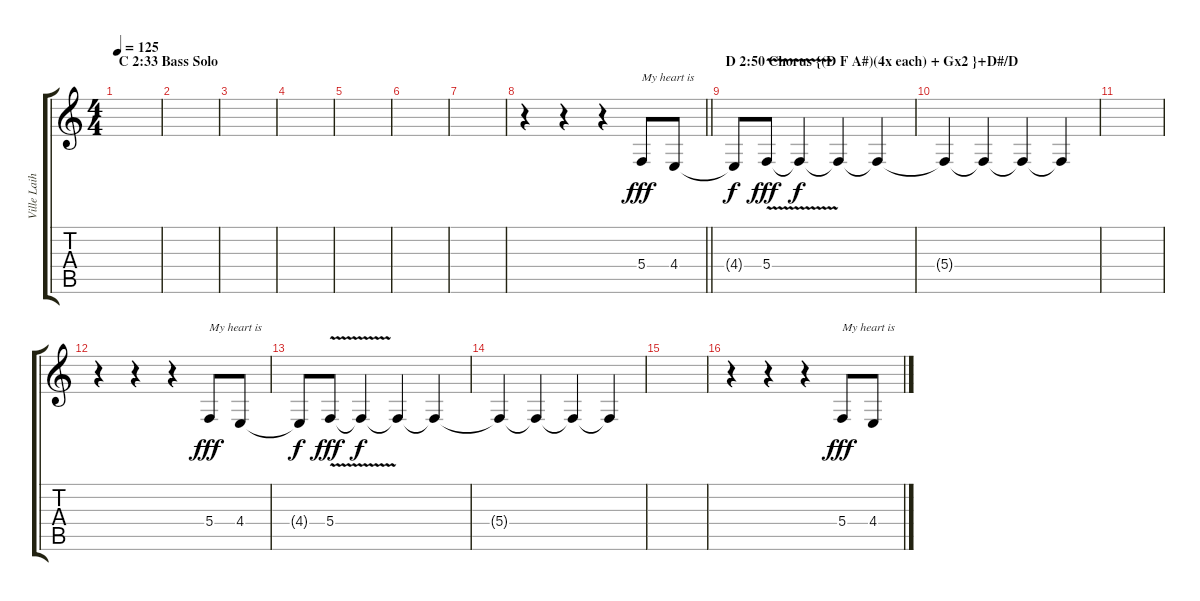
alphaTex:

\track ("Ville Laihiala (Vocals)" "Ville Laih") {instrument trumpet}
\staff {score tabs}
\tuning (D4 A3 F3 C3 G2 D2) {hide}
\ts (4 4)
\section ("" "C 2:33 Bass Solo")
\tempo 125
\clef g2
\ks c
|
|
|
|
|
|
|
\barLineRight lightlight
r.4 r.4 r.4 5.4.8{txt "My heart is" dy fff} 4.4.8 |
\section ("" "D 2:50 Chorus {(D F A#)(4x each) + Gx2 }+D#/D ")
4.4{t}.8{dy f} 5.4{v}.8{dy fff} 5.4{t}.4{dy f} 5.4{t}.4 5.4{t}.4 |
5.4{t}.4 5.4{t}.4 5.4{t}.4 5.4{t}.4 |
|
r.4 r.4 r.4 5.4.8{txt "My heart is" dy fff} 4.4.8 |
4.4{t}.8{dy f} 5.4{v}.8{dy fff} 5.4{t}.4{dy f} 5.4{t}.4 5.4{t}.4 |
5.4{t}.4 5.4{t}.4 5.4{t}.4 5.4{t}.4 |
|
r.4 r.4 r.4 5.4.8{txt "My heart is" dy fff} 4.4.8
